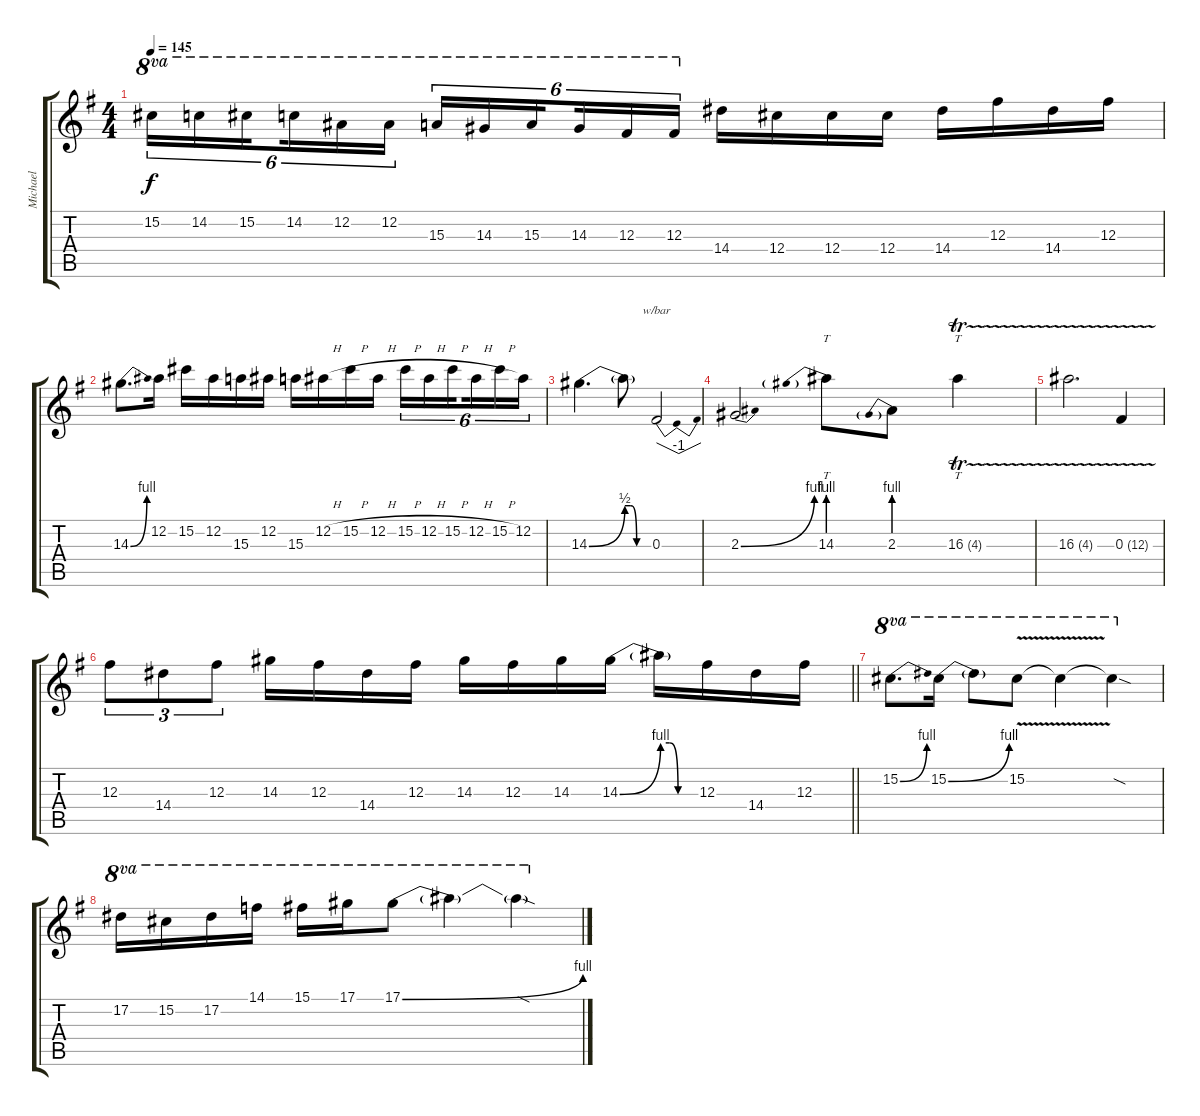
\track ("Michael" "Michael") {instrument distortionguitar}
\staff {score tabs}
\tuning (Eb4 Bb3 Gb3 Db3 Ab2 Eb2) {hide}
\ts (4 4)
\tempo 145
\clef g2
\ks eminor
15.2.16{tu (6 4) ot 8va dy f} 14.2.16{tu (6 4) ot 8va} 15.2.16{tu (6 4) ot 8va beam splitsecondary} 14.2.16{tu (6 4) ot 8va} 12.2.16{tu (6 4) ot 8va} 12.2.16{tu (6 4) ot 8va} 15.3.16{tu (6 4) ot 8va} 14.3.16{tu (6 4) ot 8va} 15.3.16{tu (6 4) ot 8va beam splitsecondary} 14.3.16{tu (6 4) ot 8va} 12.3.16{tu (6 4) ot 8va} 12.3.16{tu (6 4) ot 8va} 14.4.16 12.4.16 12.4.16 12.4.16 14.4.16 12.3.16 14.4.16 12.3.16 |
14.3{be (bend 0 0 60 4)}.8{d} 12.2.16 15.2.16 12.2.16 15.3.16 12.2.16 15.3.16 12.2{h}.16 15.2{h}.16 12.2{h}.16 15.2{h}.16{tu (6 4)} 12.2{h}.16{tu (6 4)} 15.2{h}.16{tu (6 4) beam splitsecondary} 12.2{h}.16{tu (6 4)} 15.2{h}.16{tu (6 4)} 12.2.16{tu (6 4)} |
14.3{be (bend 0 0 60 2)}.4{d} 14.3{be (custom 0 2 15 2 30 0 60 0) t}.8 0.3.2{tbe (dip default 0 0 30 -4 60 0)} |
2.3{be (bend 0 0 60 4)}.2 14.3{be (prebend 0 4 60 4)}.8{tt} 2.3{be (prebend 0 4 60 4)}.8 16.3{tr (4 64)}.4{tt} |
16.3{tr (4 64)}.2{d} 0.3{tr (12 64)}.4 |
\barLineRight lightlight
12.3.8{tu (3 2)} 14.4.8{tu (3 2)} 12.3.8{tu (3 2)} 14.3.16 12.3.16 14.4.16 12.3.16 14.3.16 12.3.16 14.3.16 14.3{be (bend 0 0 60 4)}.16 14.3{be (custom 0 4 15 4 30 0 60 0) t}.16 12.3.16 14.4.16 12.3.16 |
15.2{be (bend 0 0 60 4)}.8{d ot 8va} 15.2{be (bend 0 0 60 4)}.16{ot 8va} 15.2{t}.8{ot 8va} 15.2{v}.8{ot 8va} 15.2{t}.4{ot 8va} 15.2{sod t}.4{ot 8va} |
17.2.16{ot 8va} 15.2.16{ot 8va} 17.2.16{ot 8va} 14.1.16{ot 8va} 15.1.16{ot 8va} 17.1.16{ot 8va} 17.1{be (bend 0 0 60 4)}.8{ot 8va} 17.1{t}.4{ot 8va} 17.1{sod t}.4{ot 8va}
